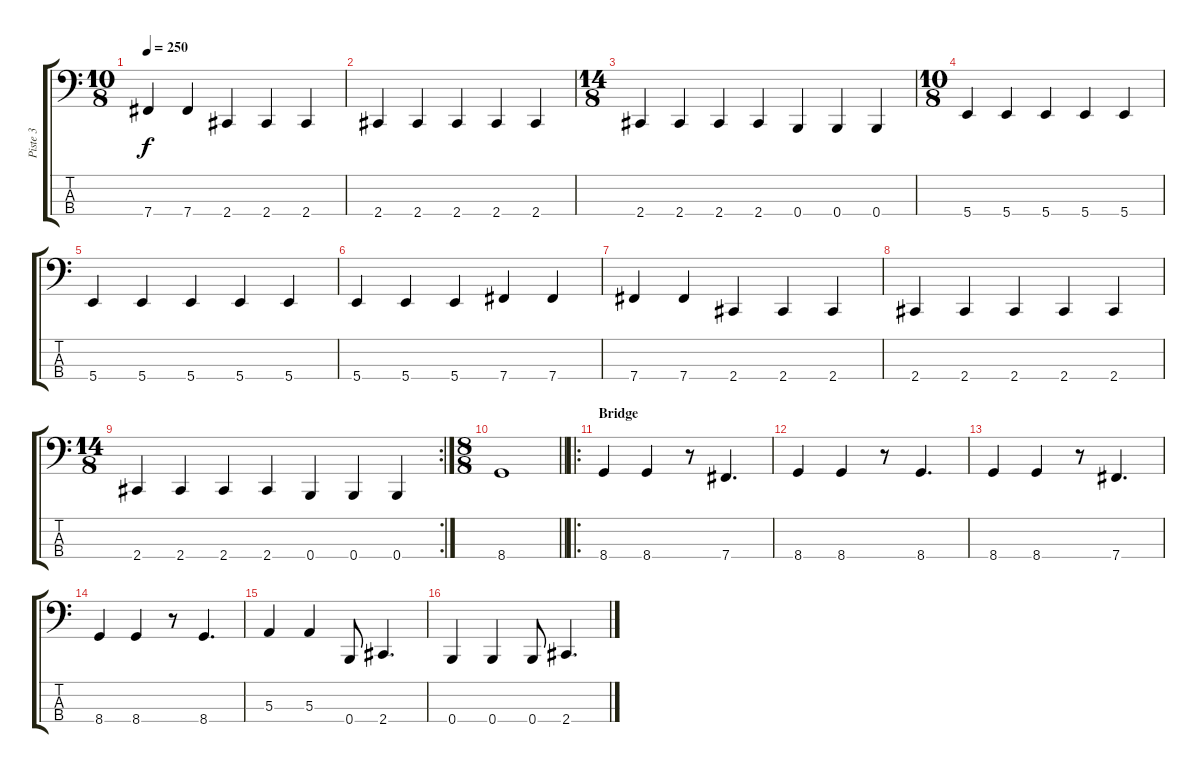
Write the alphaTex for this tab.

\track ("Piste 3" "Piste 3") {instrument electricbasspick}
\staff {score tabs}
\tuning (D2 A1 E1 B0) {hide}
\ts (10 8)
\tempo 250
\clef f4
\ks c
7.4.4{dy f} 7.4.4 2.4.4 2.4.4 2.4.4 |
2.4.4 2.4.4 2.4.4 2.4.4 2.4.4 |
\ts (14 8)
2.4.4 2.4.4 2.4.4 2.4.4 0.4.4 0.4.4 0.4.4 |
\ts (10 8)
5.4.4 5.4.4 5.4.4 5.4.4 5.4.4 |
5.4.4 5.4.4 5.4.4 5.4.4 5.4.4 |
5.4.4 5.4.4 5.4.4 7.4.4 7.4.4 |
7.4.4 7.4.4 2.4.4 2.4.4 2.4.4 |
2.4.4 2.4.4 2.4.4 2.4.4 2.4.4 |
\rc 2
\ts (14 8)
2.4.4 2.4.4 2.4.4 2.4.4 0.4.4 0.4.4 0.4.4 |
\ts (8 8)
\barLineRight lightlight
8.4.1 |
\ro
\section ("" "Bridge")
8.4.4 8.4.4 r.8 7.4.4{d} |
8.4.4 8.4.4 r.8 8.4.4{d} |
8.4.4 8.4.4 r.8 7.4.4{d} |
8.4.4 8.4.4 r.8 8.4.4{d} |
5.3.4 5.3.4 0.4.8 2.4.4{d} |
0.4.4 0.4.4 0.4.8 2.4.4{d}
